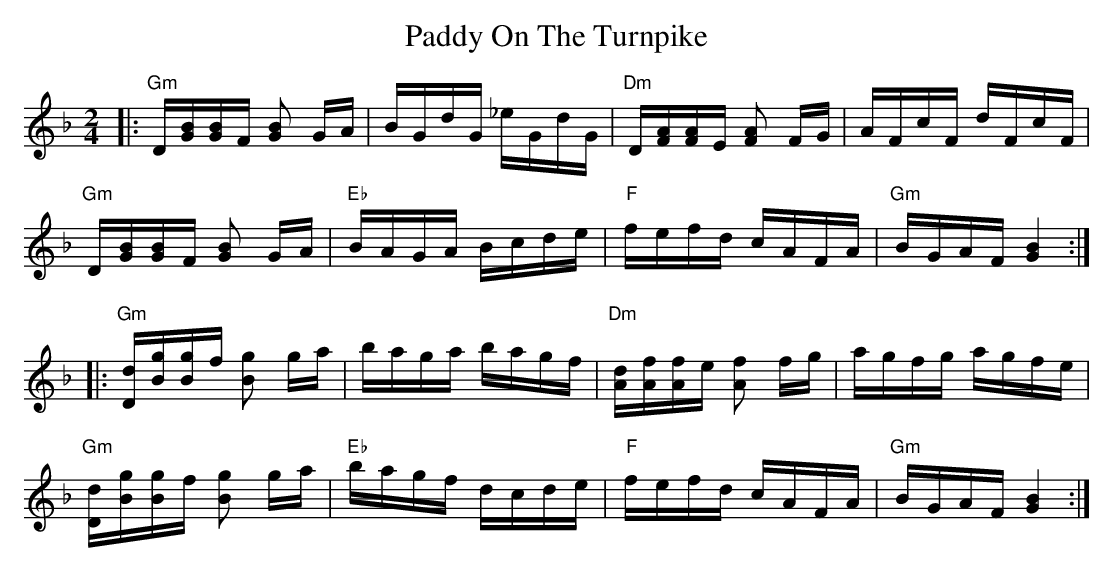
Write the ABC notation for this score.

X:1
T: Paddy On The Turnpike
M: 2/4
L: 1/16
K: G dorian
|:\
"Gm"D[BG][BG]F [B2G2] GA|BGdG _eGdG|"Dm"D[FA][FA]E [F2A2] FG|AFcF dFcF|
"Gm"D[BG][BG]F [G2B2] GA|"Eb"BAGA Bcde|"F"fefd cAFA|"Gm"BGAF [G4B4]:|
|:\
"Gm"[Dd][Bg][Bg]f [B2g2] ga|baga bagf|"Dm"[Ad][Af][Af]e [A2f2] fg|agfg agfe|
"Gm"[Dd][Bg][Bg]f [B2g2] ga|"Eb"bagf dcde|"F"fefd cAFA|"Gm"BGAF[G4B4]:|
